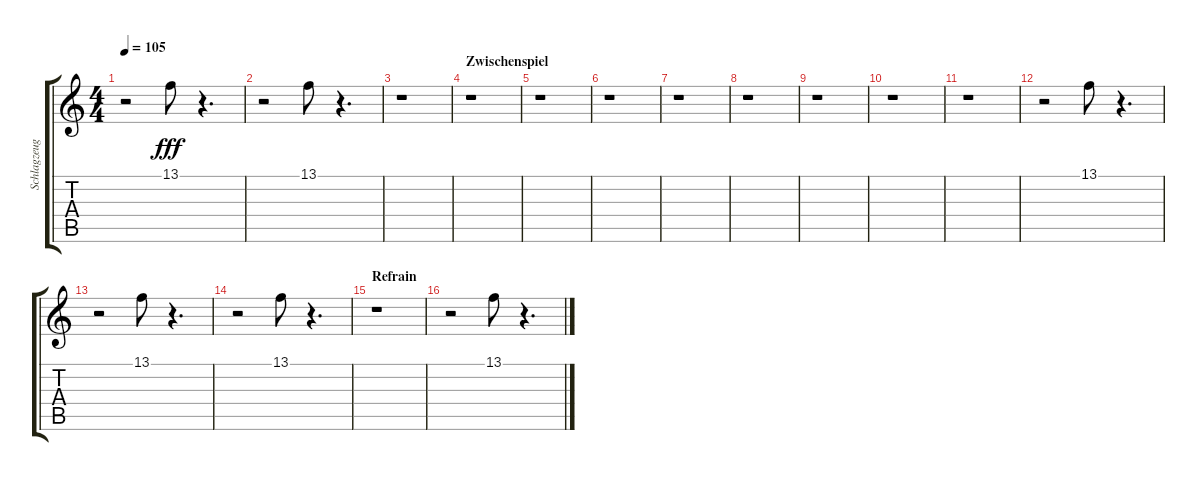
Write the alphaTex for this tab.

\track ("Schlagzeug" "Schlagzeug") {instrument woodblock}
\staff {score tabs}
\tuning (E4 B3 G3 D3 A2 E2) {hide}
\ts (4 4)
\tempo 105
\clef g2
\ks c
r.2{dy fff} 13.1.8 r.4{d} |
r.2 13.1.8 r.4{d} |
r.1 |
\section ("" "Zwischenspiel")
r.1 |
r.1 |
r.1 |
r.1 |
r.1 |
r.1 |
r.1 |
r.1 |
r.2 13.1.8 r.4{d} |
r.2 13.1.8 r.4{d} |
r.2 13.1.8 r.4{d} |
\section ("" "Refrain")
r.1 |
r.2 13.1.8 r.4{d}
